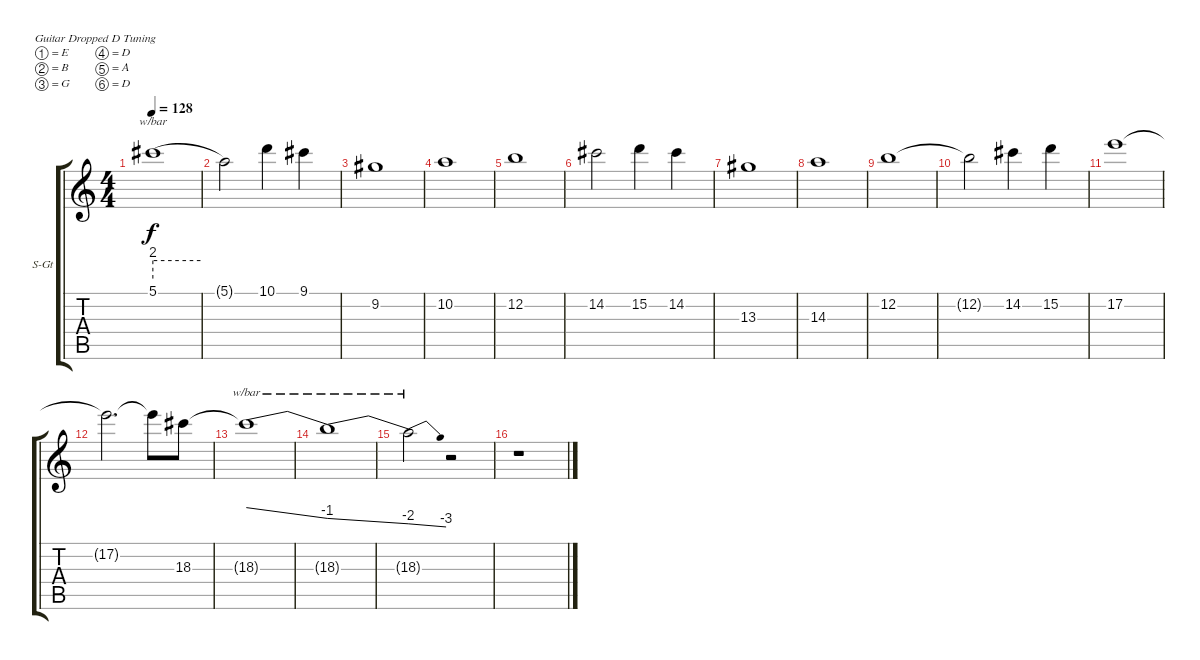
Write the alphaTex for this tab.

\bracketExtendMode groupsimilarinstruments
\firstSystemTrackNameOrientation horizontal
\otherSystemsTrackNameOrientation horizontal
\track ("Keyboard (Christian)" "S-Gt") {instrument lead2sawtooth}
\staff {score tabs}
\tuning (E4 B3 G3 D3 A2 D2)
\displaytranspose 12
\ts (4 4)
\tempo 128
\clef g2
\ks c
5.1{t}.1{tbe (hold default 0 8 60 8) dy f} |
5.1{t}.2 10.1.4 9.1.4 |
9.2.1 |
10.2.1 |
12.2.1 |
14.2.2 15.2.4 14.2.4 |
13.3.1 |
14.3.1 |
12.2.1 |
12.2{t}.2 14.2.4 15.2.4 |
17.2.1 |
17.2{t}.2{d} 17.2{t}.8 18.3.8 |
18.3{t}.1{tbe (dive default 0 0 58.8 -4)} |
18.3{t}.1{tbe (dive default 0 -4 45 -8)} |
18.3{t}.2{tbe (dive default 0 -8 45 -12)} r.2 |
r.1
